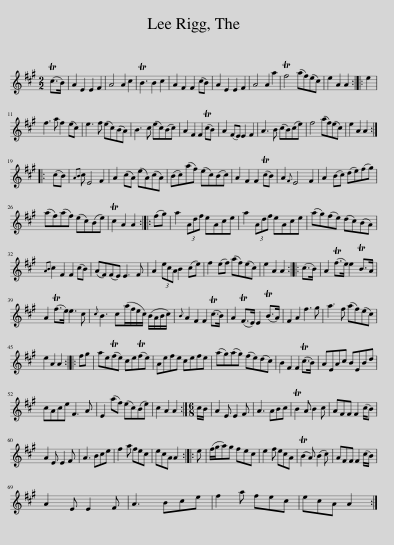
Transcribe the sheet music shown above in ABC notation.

X:1
L:1/8
M:2/2
I:linebreak $
K:A
V:1 treble
V:1
 (Tc>B) | A2 E2 E2 F2 | A4 A2 c2 | TB3 B2 c2 | A2 F2 F2 (cB) | %5
 A2 E2 E2 F2 | A4 A2 a2 | Tf4 (af)(ec) | e2 A2 A2 :: e2 |$ %10
 f3 a f2 (ec) | e3 f (ec)(BA) | B3 c (ec)(Bc) | A2 F2 F2 (TcB) | A2 (FE) E2 F2 | %15
 A3 B (cB)(ce) | f4 (af)(ec) | e2 A2 A2 ::$ (cB) |{AB} c E4 F2 | %20
 A2 (cA) (eA)(cA) | (Bc)(af) (ec)(Bc) | A2 F2 F2 (TcB) | A2{F} E4 F2 | A2 (Bc) (de)(fg) |$ %25
 (af)(af) (ec)(Be) | Tc2 A2 A2 :: (fg) | a2 (3Adf eAce | a2 (3Adf eAce | %30
 (ag)(fe) (dc)(BA) |${AB} c2 F2 F2 (cB) | (AF)(FE) E3 F | A2 (3ecA B2 (ce) | f2 (ef) (af)(ec) | %35
 e2 A2 A2 :: (c>B) | A2 (Tf>e) e2 TB>A |$ A2 (Tf>e) e3 c |{c} B3 c(a/f/e/c/) (B/A/B/c/) | %40
{B} A2 F2 F2 (Tc>B) | A2 (TF>E) E2 (TB>A) | F2 A2 f3 g | a3 f (af)(ec) |$ e2 A2 A2 :: %45
 fg | ae(Tfe) ce(Tfe) | Aefe cefe | (ag)(ag) (fe)(dc) | B2 F2 F2 (Tc>B) | %50
 AEAc BEBd |$ cAce F3 A | E2 (af) (ec)(Be) | c2 A2 A2 :|[M:6/8] c/B/ | %55
 A2 E E2 F | A3 ABc | TB2 A B2 c | AFF F2 (c/B) |$ A2 E E2 F | %60
 A3 Bce | f2 a fec | ecA A2 :: e | (f/g/a)g fec | %65
 e2 f ecA | (TB2 A) (B2 c) | AFF F2 (c/B/) |$ A2 E E2 F | A3 Bce | %70
 f2 a fec | ecA A2 :| %72
